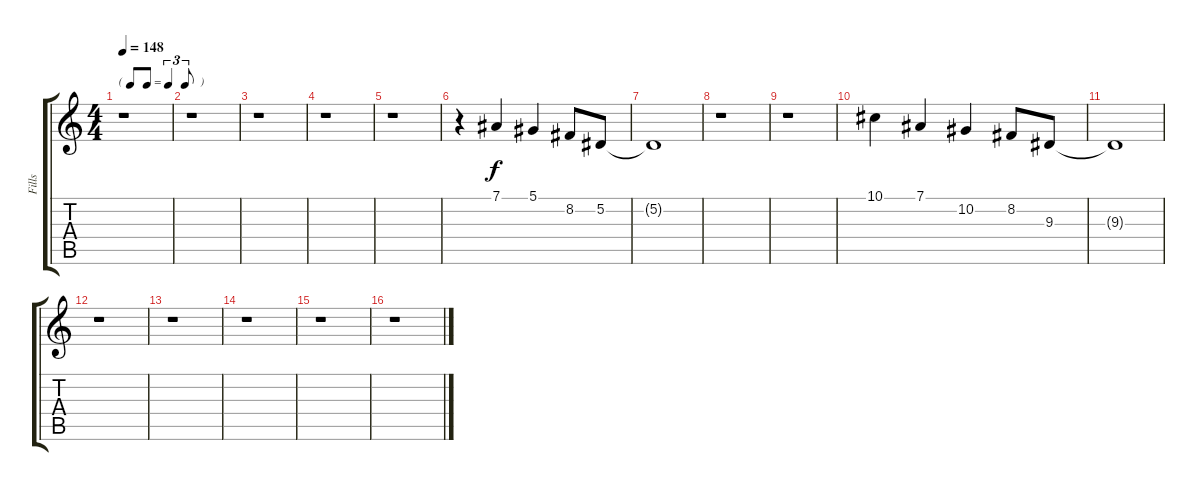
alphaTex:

\track ("Fills" "Fills") {instrument altosax}
\staff {score tabs}
\tuning (Eb4 Bb3 Gb3 Db3 Ab2 Eb2) {hide}
\ts (4 4)
\tf triplet8th
\tempo 148
\clef g2
\ks c
r.1{dy f} |
r.1 |
r.1 |
r.1 |
r.1 |
r.4 7.1.4 5.1.4 8.2.8 5.2.8 |
5.2{t}.1 |
r.1 |
r.1 |
10.1.4 7.1.4 10.2.4 8.2.8 9.3.8 |
9.3{t}.1 |
r.1 |
r.1 |
r.1 |
r.1 |
r.1
